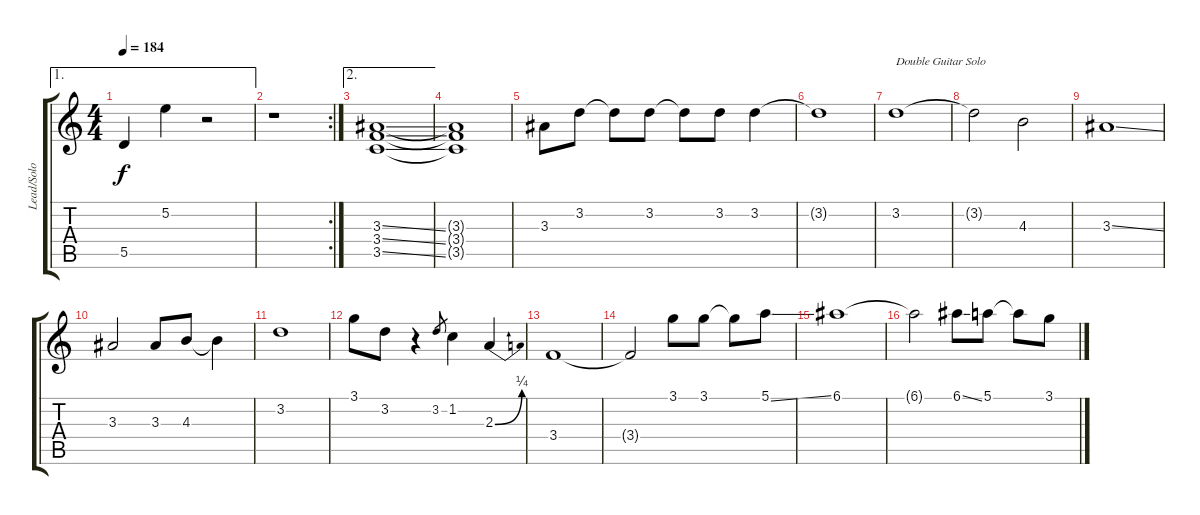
\track ("Lead/Solo" "Lead/Solo") {instrument distortionguitar}
\staff {score tabs}
\tuning (E4 B3 G3 D3 A2 E2) {hide}
\ae 1
\ts (4 4)
\tempo 184
\clef g2
\ks c
5.5.4{dy f} 5.2.4 r.2 |
\rc 2
r.1 |
\ae 2
(3.3{ss} 3.4{ss} 3.5{ss}).1 |
(3.3{t} 3.4{t} 3.5{t}).1 |
3.3.8 3.2.8 3.2{t}.8 3.2.8 3.2{t}.8 3.2.8 3.2.4 |
3.2{t}.1 |
3.2.1{txt "Double Guitar Solo"} |
3.2{t}.2 4.3.2 |
3.3{ss}.1 |
3.3.2 3.3.8 4.3.8 4.3{t}.4 |
3.2.1 |
3.1.8 3.2.8 r.4 3.2.8{gr} 1.2.4 2.3{be (bend 0 0 60 1)}.4 |
3.4.1 |
3.4{t}.2 3.1.8 3.1.8 3.1{t}.8 5.1{ss}.8 |
6.1.1 |
6.1{t}.2 6.1{ss}.8 5.1.8 5.1{t}.8 3.1.8
